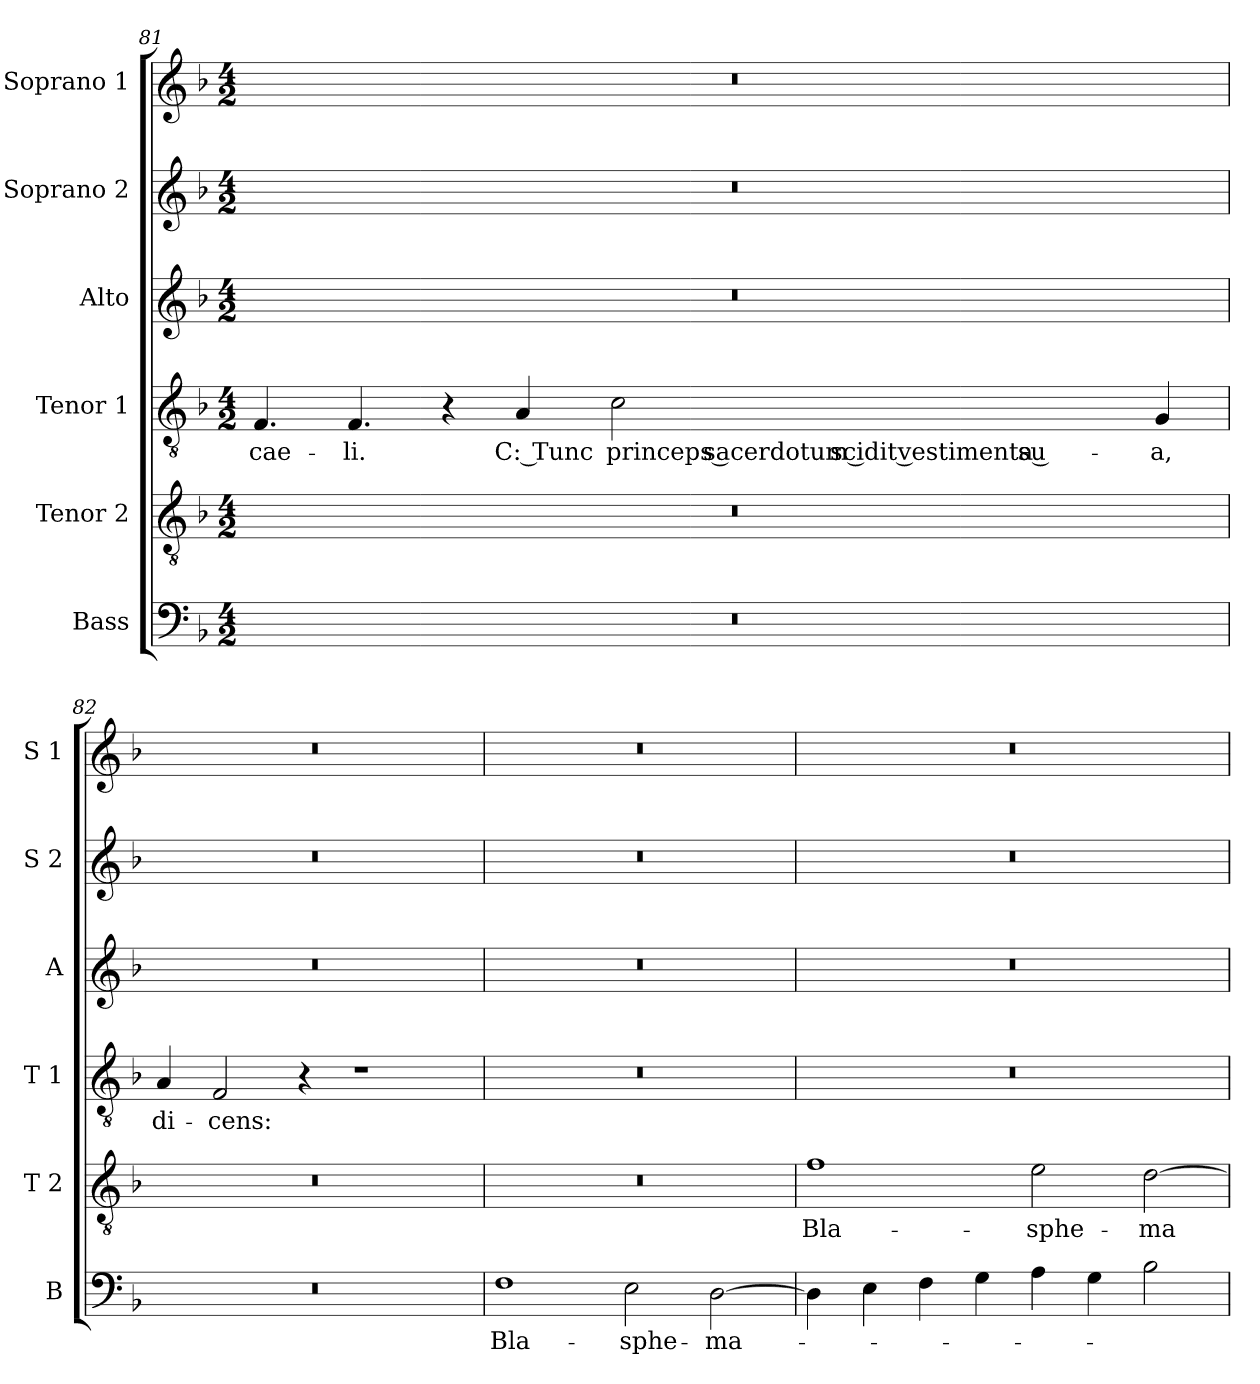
**kern	**text	**kern	**text	**kern	**text	**kern	**kern	**kern
*part6	*part6	*part5	*part5	*part4	*part4	*part3	*part2	*part1
*staff6	*staff6	*staff5	*staff5	*staff4	*staff4	*staff3	*staff2	*staff1
*I"Bass	*	*I"Tenor 2	*	*I"Tenor 1	*	*I"Alto	*I"Soprano 2	*I"Soprano 1
*I'B	*	*I'T 2	*	*I'T 1	*	*I'A	*I'S 2	*I'S 1
!!LO:LB:g=z
*clefF4	*	*clefGv2	*	*clefGv2	*	*clefG2	*clefG2	*clefG2
*k[b-]	*	*k[b-]	*	*k[b-]	*	*k[b-]	*k[b-]	*k[b-]
*F:	*	*F:	*	*F:	*	*F:	*F:	*F:
*M4/2	*	*M4/2	*	*M4/2	*	*M4/2	*M4/2	*M4/2
=81	=81	=81	=81	=81	=81	=81	=81	=81
!	!	!	!	!	!LO:LY:b	!	!	!
0r	.	0r	.	4.F/	cae-	0r	0r	0r
!	!	!	!	!	!LO:LY:b	!	!	!
.	.	.	.	4.F/	-li.	.	.	.
.	.	.	.	4r	.	.	.	.
!	!	!	!	!	!LO:LY:b	!	!	!
.	.	.	.	4A/	C: Tunc	.	.	.
!	!	!	!	!	!LO:LY:b	!	!	!
.	.	.	.	2c\	princeps sacerdotum scidit vestimenta su-	.	.	.
!	!	!	!	!	!LO:LY:b	!	!	!
.	.	.	.	4G/	-a,	.	.	.
=82	=82	=82	=82	=82	=82	=82	=82	=82
!	!	!	!	!	!LO:LY:b	!	!	!
0r	.	0r	.	4A/	di-	0r	0r	0r
!	!	!	!	!	!LO:LY:b	!	!	!
.	.	.	.	2F/	-cens:	.	.	.
.	.	.	.	4r	.	.	.	.
.	.	.	.	1r	.	.	.	.
=83	=83	=83	=83	=83	=83	=83	=83	=83
!	!LO:LY:b	!	!	!	!	!	!	!
1F	Bla-	0r	.	0r	.	0r	0r	0r
!	!LO:LY:b	!	!	!	!	!	!	!
2E\	-sphe-	.	.	.	.	.	.	.
!	!LO:LY:b	!	!	!	!	!	!	!
[2D\	-ma-	.	.	.	.	.	.	.
!!LO:LB:g=z
=84	=84	=84	=84	=84	=84	=84	=84	=84
!	!	!	!LO:LY:b	!	!	!	!	!
4D\]	.	1f	Bla-	0r	.	0r	0r	0r
4E\	.	.	.	.	.	.	.	.
4F\	.	.	.	.	.	.	.	.
4G\	.	.	.	.	.	.	.	.
!	!	!	!LO:LY:b	!	!	!	!	!
4A\	.	2e\	-sphe-	.	.	.	.	.
4G\	.	.	.	.	.	.	.	.
!	!	!	!LO:LY:b	!	!	!	!	!
2B-\	.	[2d\	-ma-	.	.	.	.	.
=	=	=	=	=	=	=	=	=
*-	*-	*-	*-	*-	*-	*-	*-	*-
